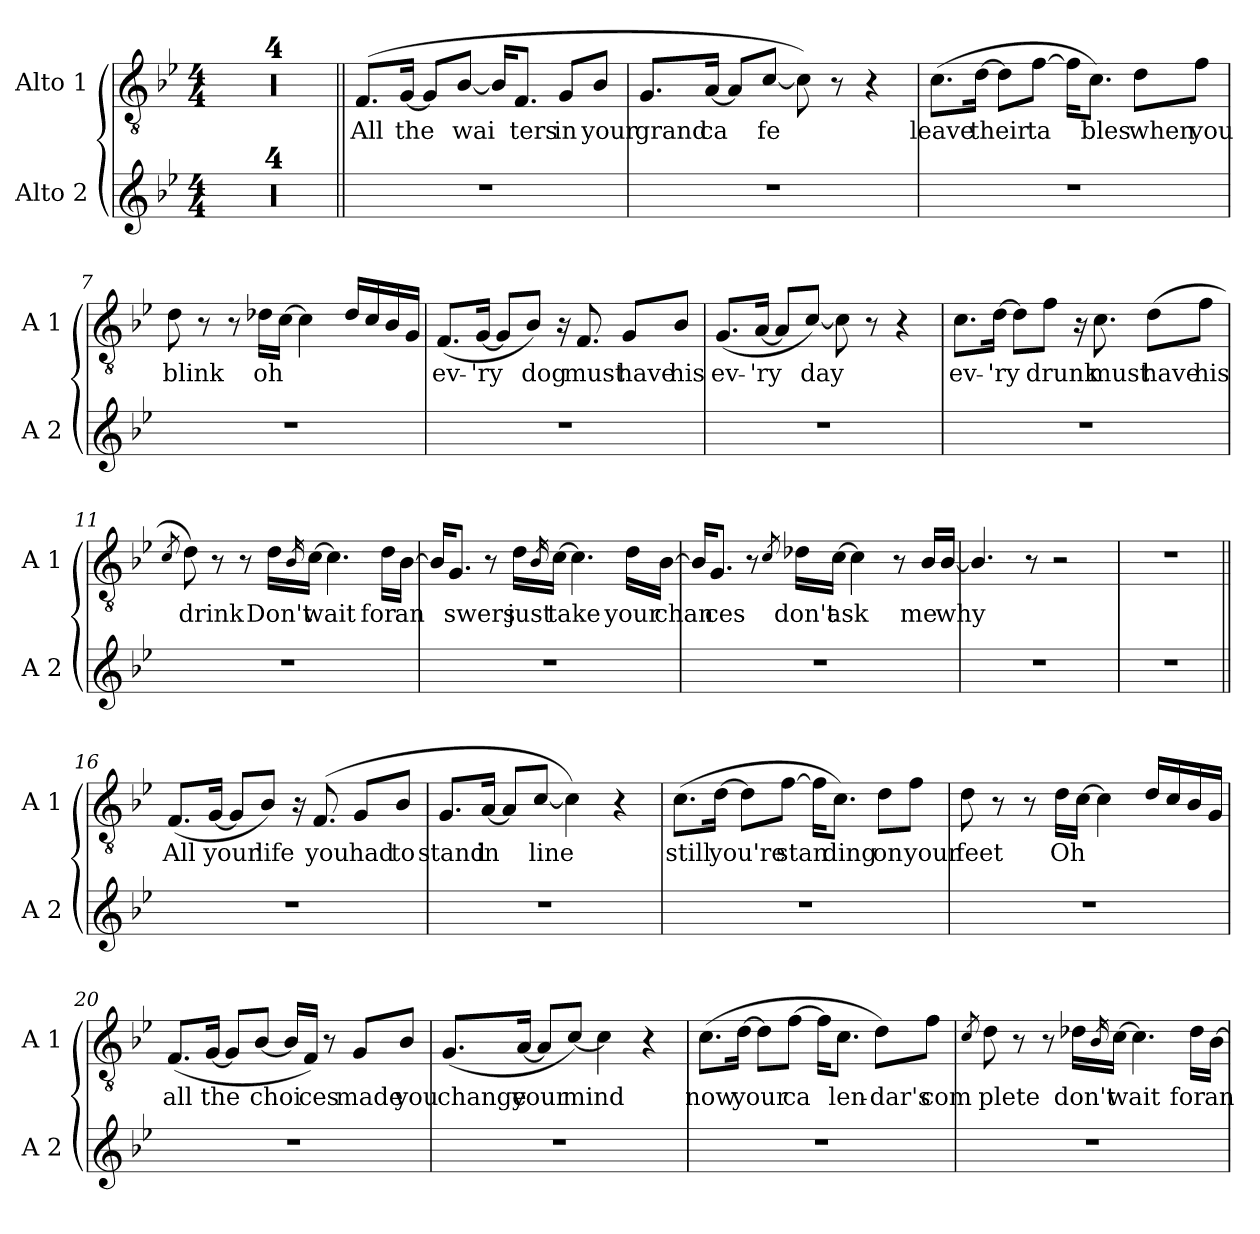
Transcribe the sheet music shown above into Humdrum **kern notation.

**kern	**kern	**text
*part2	*part1	*part1
*staff2	*staff1	*staff1
*I"Alto 2	*I"Alto 1	*
*I'A 2	*I'A 1	*
*clefG2	*clefGv2	*
*k[b-e-]	*k[b-e-]	*
*B-:	*B-:	*
*M4/4	*M4/4	*
=	=	=
1r	1r;<	.
=1	=1	=1
*	*MM120	*
1r	1r	.
=2	=2	=2
1r	1r	.
=3	=3	=3
1r	1r	.
=4||	=4||	=4||
!	!	!LO:LY:b
1r	(>8.F/L	All
!	!	!LO:LY:b
.	[16G/Jk	the
.	8G/L]	.
!	!	!LO:LY:b
.	[8B-/J	wai
.	16B-/KL]	.
!	!	!LO:LY:b
.	8.F/J	ters
!	!	!LO:LY:b
.	8G/L	in
!	!	!LO:LY:b
.	8B-/J	your
=5	=5	=5
!	!	!LO:LY:b
1r	8.G/L	grand
!	!	!LO:LY:b
.	[16A/Jk	ca
.	8A/L]	.
!	!	!LO:LY:b
.	[8c/J	fe
.	8c\])	.
.	8r	.
.	4r	.
=6	=6	=6
!	!	!LO:LY:b
1r	(>8.c\L	leave
!	!	!LO:LY:b
.	[16d\Jk	their
.	8d\L]	.
!	!	!LO:LY:b
.	[8f\J	ta
.	16f\KL]	.
!	!	!LO:LY:b
.	8.c\J)	bles
!	!	!LO:LY:b
.	8d\L	when
!	!	!LO:LY:b
.	8f\J	you
=7	=7	=7
!	!	!LO:LY:b
1r	8d\	blink
.	8r	.
.	8r	.
!	!	!LO:LY:b
.	16d-X\LL	oh
.	[16c\JJ	.
.	4c\]	.
.	16d-/LL	.
.	16c/	.
.	16B-/	.
.	16G/JJ	.
=8	=8	=8
!	!	!LO:LY:b
1r	(<8.F/L	ev-
!	!	!LO:LY:b
.	[16G/Jk	-'ry
.	8G/L]	.
!	!	!LO:LY:b
.	8B-/J)	dog
.	16r	.
!	!	!LO:LY:b
.	8.F/	must
!	!	!LO:LY:b
.	8G/L	have
!	!	!LO:LY:b
.	8B-/J	his
=9	=9	=9
!	!	!LO:LY:b
1r	(<8.G/L	ev-
!	!	!LO:LY:b
.	[16A/Jk	-'ry
.	8A/L]	.
!	!	!LO:LY:b
.	[8c/J)	day
.	8c\]	.
.	8r	.
.	4r	.
=10	=10	=10
!	!	!LO:LY:b
1r	8.c\L	ev-
!	!	!LO:LY:b
.	[16d\Jk	-'ry
.	8d\L]	.
!	!	!LO:LY:b
.	8f\J	drunk
.	16r	.
!	!	!LO:LY:b
.	8.c\	must
!	!	!LO:LY:b
.	(>8d\L	have
!	!	!LO:LY:b
.	8f\J	his
=11	=11	=11
.	8qc/	.
!	!	!LO:LY:b
1r	8d\)	drink
.	8r	.
.	8r	.
!	!	!LO:LY:b
.	16d\LL	Don't
.	16qB-/	.
!	!	!LO:LY:b
.	[16c\JJ	wait
.	4.c\]	.
!	!	!LO:LY:b
.	16d\LL	for
!	!	!LO:LY:b
.	[16B-\JJ	an
=12	=12	=12
1r	16B-/KL]	.
!	!	!LO:LY:b
.	8.G/J	swers
.	8r	.
!	!	!LO:LY:b
.	16d\LL	just
.	16qB-/	.
!	!	!LO:LY:b
.	[16c\JJ	take
.	4.c\]	.
!	!	!LO:LY:b
.	16d\LL	your
!	!	!LO:LY:b
.	[16B-\JJ	chan
=13	=13	=13
1r	16B-/KL]	.
!	!	!LO:LY:b
.	8.G/J	ces
.	8r	.
.	8qc/	.
!	!	!LO:LY:b
.	16d-X\LL	don't
!	!	!LO:LY:b
.	[16c\JJ	ask
.	4c\]	.
.	8r	.
!	!	!LO:LY:b
.	16B-/LL	me
!	!	!LO:LY:b
.	[16B-/JJ	why
=14	=14	=14
1r	4.B-/]	.
.	8r	.
.	2r	.
=15	=15	=15
1r	1r	.
=16||	=16||	=16||
!	!	!LO:LY:b
1r	(<8.F/L	All
!	!	!LO:LY:b
.	[16G/Jk	your
.	8G/L]	.
!	!	!LO:LY:b
.	8B-/J)	life
.	16r	.
!	!	!LO:LY:b
.	(>8.F/	you
!	!	!LO:LY:b
.	8G/L	had
!	!	!LO:LY:b
.	8B-/J	to
=17	=17	=17
!	!	!LO:LY:b
1r	8.G/L	stand
!	!	!LO:LY:b
.	[16A/Jk	in
.	8A/L]	.
!	!	!LO:LY:b
.	[8c/J	line
.	4c\])	.
.	4r	.
=18	=18	=18
!	!	!LO:LY:b
1r	(>8.c\L	still
!	!	!LO:LY:b
.	[16d\Jk	you're
.	8d\L]	.
!	!	!LO:LY:b
.	[8f\J	stan
.	16f\KL]	.
!	!	!LO:LY:b
.	8.c\J)	ding
!	!	!LO:LY:b
.	8d\L	on
!	!	!LO:LY:b
.	8f\J	your
=19	=19	=19
!	!	!LO:LY:b
1r	8d\	feet
.	8r	.
.	8r	.
!	!	!LO:LY:b
.	16d\LL	Oh
.	[16c\JJ	.
.	4c\]	.
.	16d/LL	.
.	16c/	.
.	16B-/	.
.	16G/JJ	.
=20	=20	=20
!	!	!LO:LY:b
1r	(<8.F/L	all
!	!	!LO:LY:b
.	[16G/Jk	the
.	8G/L]	.
!	!	!LO:LY:b
.	[8B-/J	choi
.	16B-/LL]	.
!	!	!LO:LY:b
.	16F/JJ)	ces
.	8r	.
!	!	!LO:LY:b
.	8G/L	made
!	!	!LO:LY:b
.	8B-/J	you
=21	=21	=21
!	!	!LO:LY:b
1r	(<8.G/L	change
!	!	!LO:LY:b
.	[16A/Jk	your
.	8A/L]	.
!	!	!LO:LY:b
.	[8c/J)	mind
.	4c\]	.
.	4r	.
=22	=22	=22
!	!	!LO:LY:b
1r	(>8.c\L	now
!	!	!LO:LY:b
.	[16d\Jk	your
.	8d\L]	.
!	!	!LO:LY:b
.	[8f\J	ca
.	16f\KL]	.
!	!	!LO:LY:b
.	8.c\J	len-
!	!	!LO:LY:b
.	8d\L)	-dar's
!	!	!LO:LY:b
.	8f\J	com
=23	=23	=23
.	8qc/	.
!	!	!LO:LY:b
1r	8d\	plete
.	8r	.
.	8r	.
!	!	!LO:LY:b
.	16d-X\LL	don't
.	16qB-/	.
!	!	!LO:LY:b
.	[16c\JJ	wait
.	4.c\]	.
!	!	!LO:LY:b
.	16d-\LL	for
!	!	!LO:LY:b
.	[16B-\JJ	an
=	=	=
*-	*-	*-
